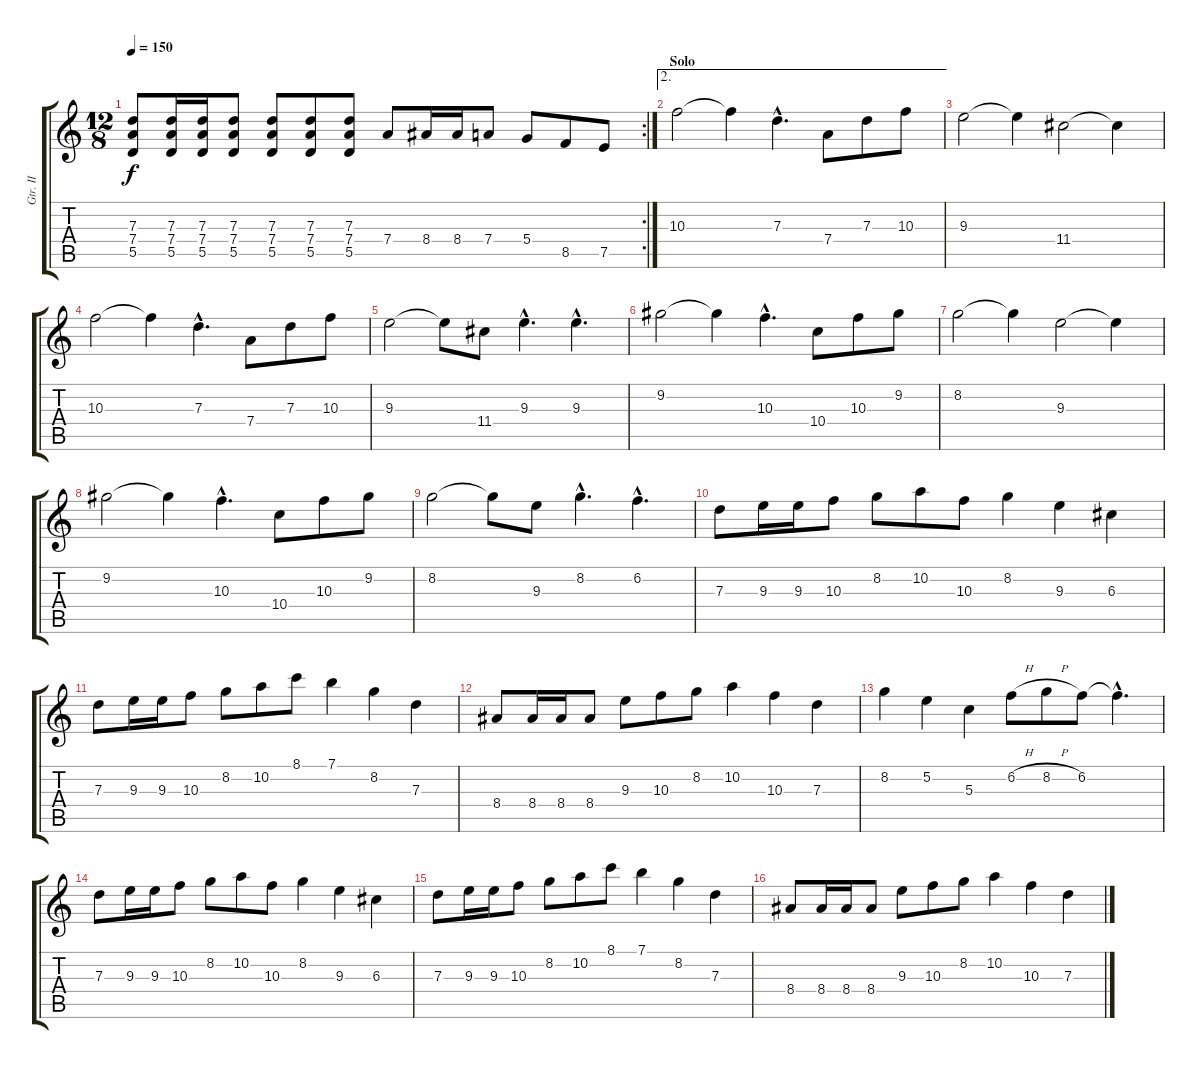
\track ("Gtr. II" "Gtr. II") {instrument distortionguitar}
\staff {score tabs}
\tuning (E4 B3 G3 D3 A2 E2) {hide}
\rc 2
\ts (12 8)
\tempo 150
\clef g2
\ks c
(7.3 7.4 5.5).8{dy f} (7.3 7.4 5.5).16 (7.3 7.4 5.5).16 (7.3 7.4 5.5).8 (7.3 7.4 5.5).8 (7.3 7.4 5.5).8 (7.3 7.4 5.5).8 7.4.8 8.4.16 8.4.16 7.4.8 5.4.8 8.5.8 7.5.8 |
\ae 2
\section ("" "Solo")
10.3.2 10.3{t}.4 7.3{hac}.4{d} 7.4.8 7.3.8 10.3.8 |
9.3.2 9.3{t}.4 11.4.2 11.4{t}.4 |
10.3.2 10.3{t}.4 7.3{hac}.4{d} 7.4.8 7.3.8 10.3.8 |
9.3.2 9.3{t}.8 11.4.8 9.3{hac}.4{d} 9.3{hac}.4{d} |
9.2.2 9.2{t}.4 10.3{hac}.4{d} 10.4.8 10.3.8 9.2.8 |
8.2.2 8.2{t}.4 9.3.2 9.3{t}.4 |
9.2.2 9.2{t}.4 10.3{hac}.4{d} 10.4.8 10.3.8 9.2.8 |
8.2.2 8.2{t}.8 9.3.8 8.2{hac}.4{d} 6.2{hac}.4{d} |
7.3.8 9.3.16 9.3.16 10.3.8 8.2.8 10.2.8 10.3.8 8.2.4 9.3.4 6.3.4 |
7.3.8 9.3.16 9.3.16 10.3.8 8.2.8 10.2.8 8.1.8 7.1.4 8.2.4 7.3.4 |
8.4.8 8.4.16 8.4.16 8.4.8 9.3.8 10.3.8 8.2.8 10.2.4 10.3.4 7.3.4 |
8.2.4 5.2.4 5.3.4 6.2{h}.8 8.2{h}.8 6.2.8 6.2{hac t}.4{d} |
7.3.8 9.3.16 9.3.16 10.3.8 8.2.8 10.2.8 10.3.8 8.2.4 9.3.4 6.3.4 |
7.3.8 9.3.16 9.3.16 10.3.8 8.2.8 10.2.8 8.1.8 7.1.4 8.2.4 7.3.4 |
8.4.8 8.4.16 8.4.16 8.4.8 9.3.8 10.3.8 8.2.8 10.2.4 10.3.4 7.3.4
